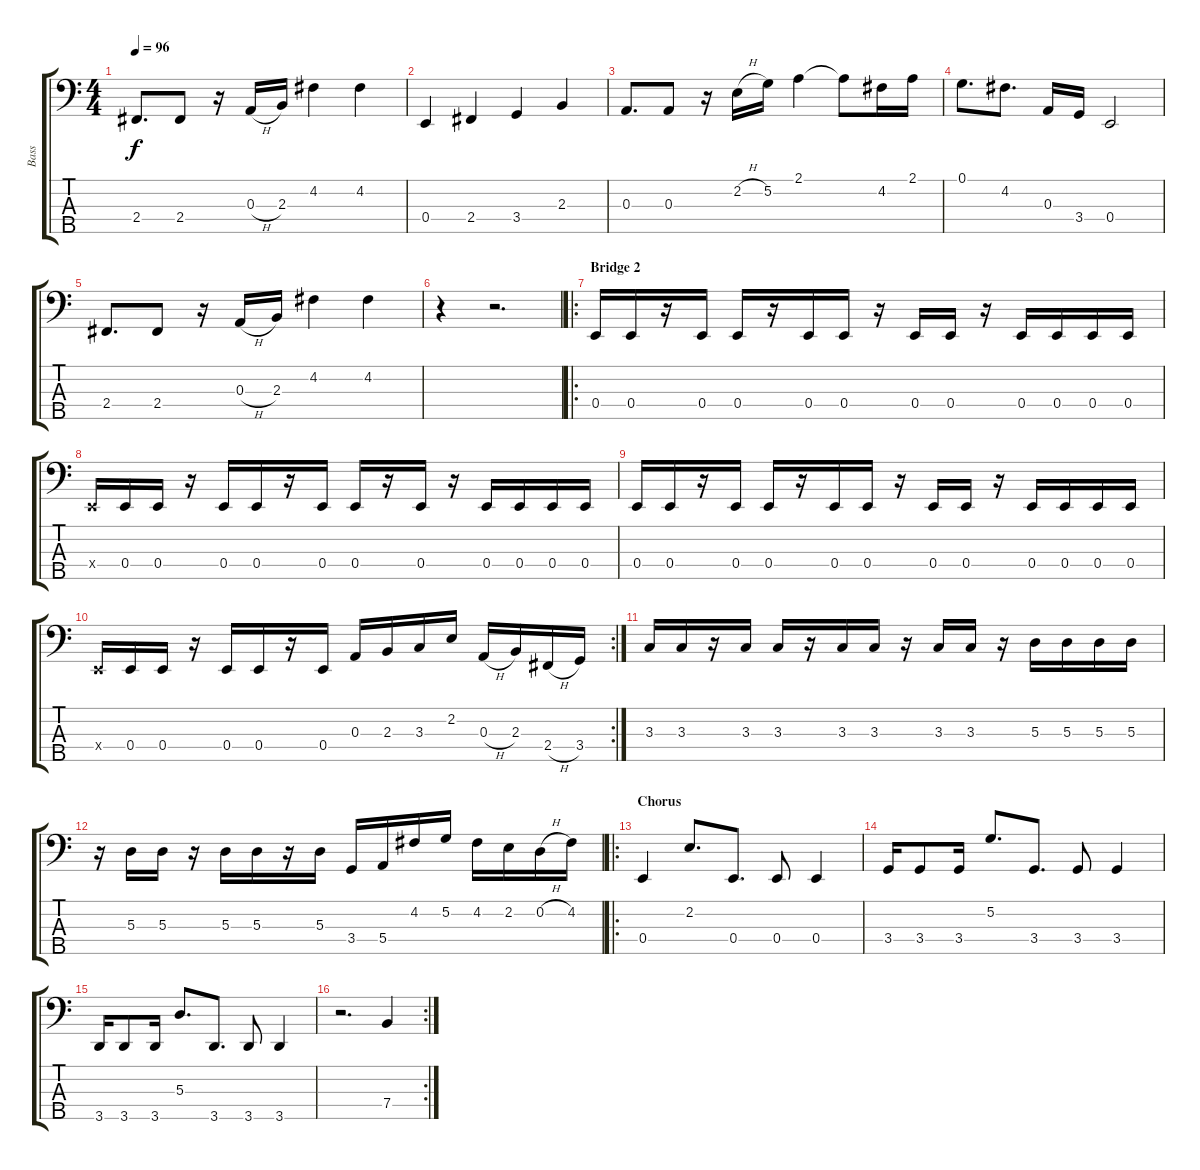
\track ("Bass" "Bass") {instrument electricbassfinger}
\staff {score tabs}
\tuning (G2 D2 A1 E1 B0) {hide}
\ts (4 4)
\tempo 96
\clef f4
\ks c
2.4.8{d dy f} 2.4.8 r.16 0.3{h}.16 2.3.16 4.2.4 4.2.4 |
0.4.4 2.4.4 3.4.4 2.3.4 |
0.3.8{d} 0.3.8 r.16 2.2{h}.16 5.2.16 2.1.4 2.1{t}.8 4.2.16 2.1.16 |
0.1.8{d} 4.2.8{d} 0.3.16 3.4.16 0.4.2 |
2.4.8{d} 2.4.8 r.16 0.3{h}.16 2.3.16 4.2.4 4.2.4 |
r.4 r.2{d} |
\ro
\section ("" "Bridge 2")
0.4.16 0.4.16 r.16 0.4.16 0.4.16 r.16 0.4.16 0.4.16 r.16 0.4.16 0.4.16 r.16 0.4.16 0.4.16 0.4.16 0.4.16 |
0.4{x}.16 0.4.16 0.4.16 r.16 0.4.16 0.4.16 r.16 0.4.16 0.4.16 r.16 0.4.16 r.16 0.4.16 0.4.16 0.4.16 0.4.16 |
0.4.16 0.4.16 r.16 0.4.16 0.4.16 r.16 0.4.16 0.4.16 r.16 0.4.16 0.4.16 r.16 0.4.16 0.4.16 0.4.16 0.4.16 |
\rc 2
0.4{x}.16 0.4.16 0.4.16 r.16 0.4.16 0.4.16 r.16 0.4.16 0.3.16 2.3.16 3.3.16 2.2.16 0.3{h}.16 2.3.16 2.4{h}.16 3.4.16 |
3.3.16 3.3.16 r.16 3.3.16 3.3.16 r.16 3.3.16 3.3.16 r.16 3.3.16 3.3.16 r.16 5.3.16 5.3.16 5.3.16 5.3.16 |
r.16 5.3.16 5.3.16 r.16 5.3.16 5.3.16 r.16 5.3.16 3.4.16 5.4.16 4.2.16 5.2.16 4.2.16 2.2.16 0.2{h}.16 4.2.16 |
\ro
\section ("" "Chorus")
0.4.4 2.2.8{d} 0.4.8{d} 0.4.8 0.4.4 |
3.4.16 3.4.8 3.4.16 5.2.8{d} 3.4.8{d} 3.4.8 3.4.4 |
3.5.16 3.5.8 3.5.16 5.3.8{d} 3.5.8{d} 3.5.8 3.5.4 |
\rc 2
r.2{d} 7.4{ss}.4
